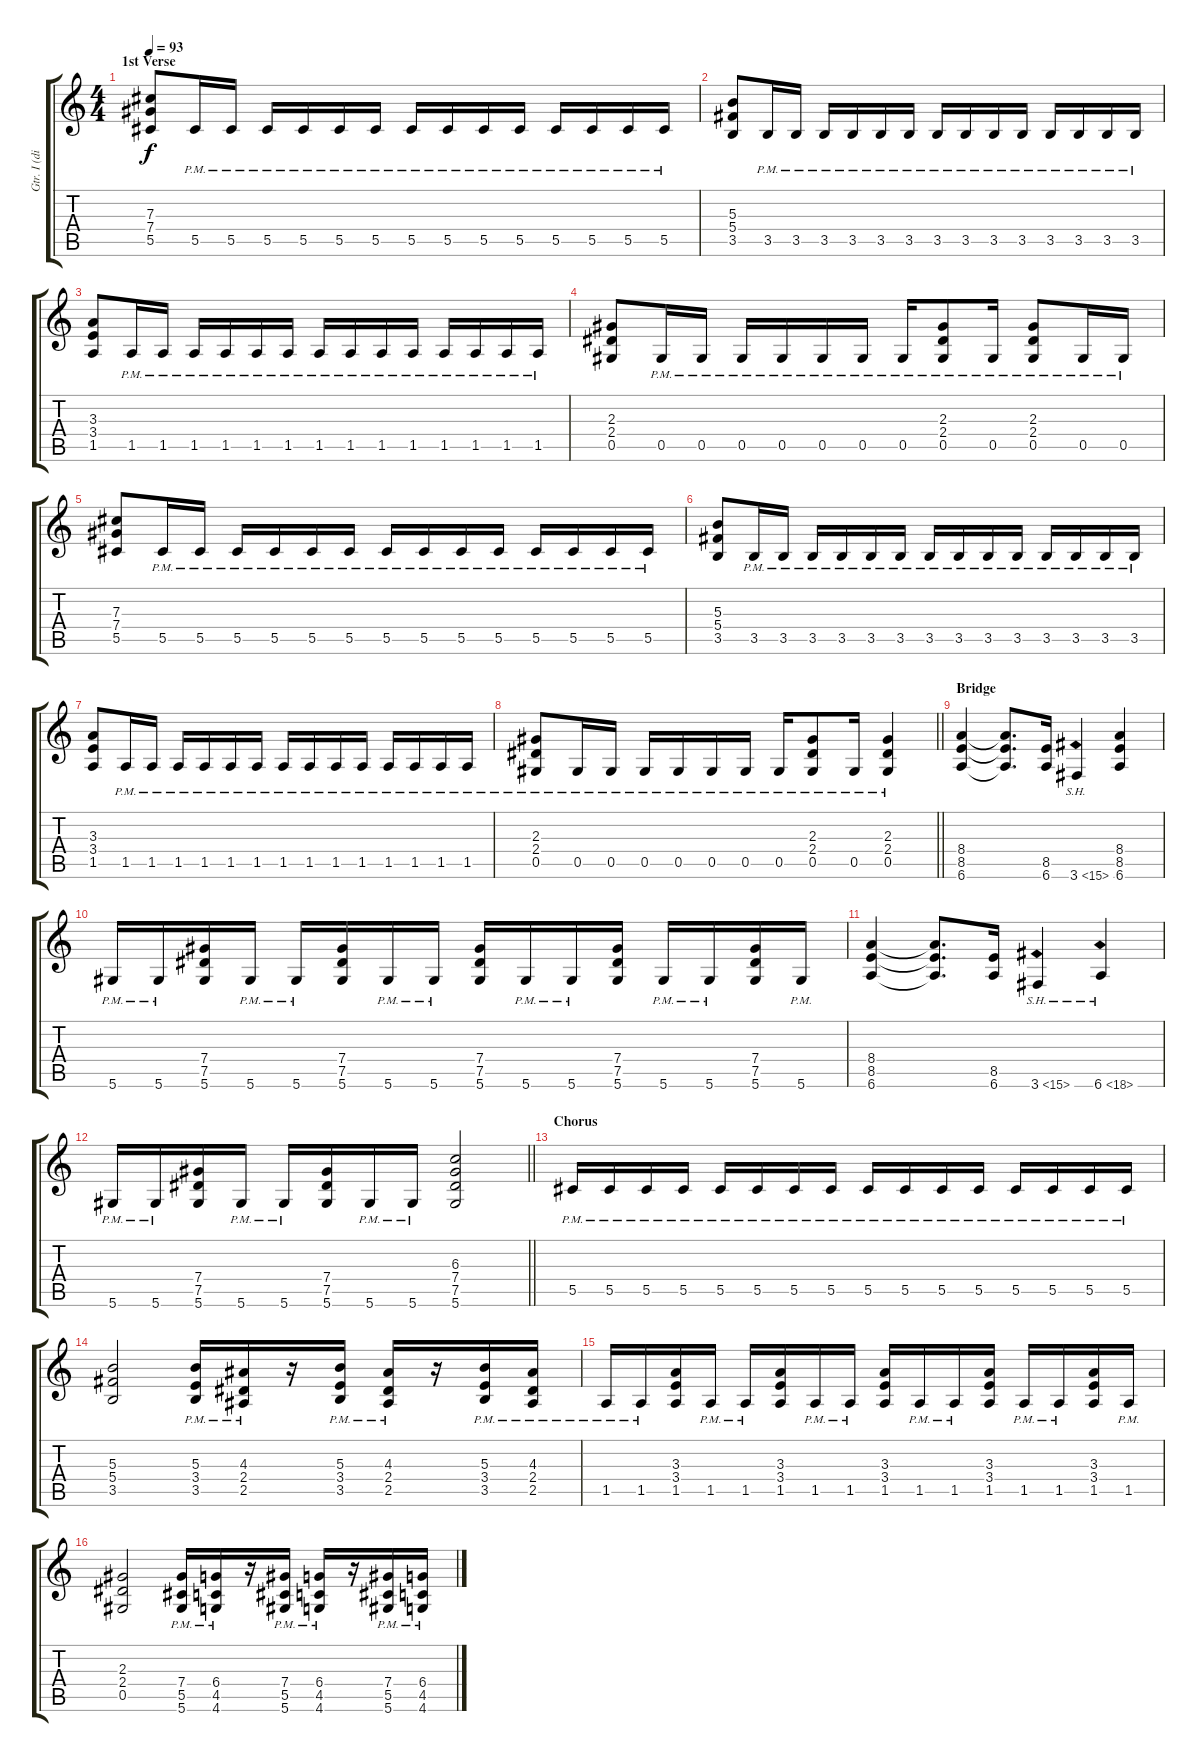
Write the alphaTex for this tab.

\track ("Gtr. I (dist)" "Gtr. I (di") {instrument distortionguitar}
\staff {score tabs}
\tuning (Eb4 Bb3 Gb3 Db3 Ab2 Eb2) {hide}
\ts (4 4)
\section ("" "1st Verse")
\tempo 93
\clef g2
\ks c
(7.3 7.4 5.5).8{dy f} 5.5{pm}.16 5.5{pm}.16 5.5{pm}.16 5.5{pm}.16 5.5{pm}.16 5.5{pm}.16 5.5{pm}.16 5.5{pm}.16 5.5{pm}.16 5.5{pm}.16 5.5{pm}.16 5.5{pm}.16 5.5{pm}.16 5.5{pm}.16 |
(5.3 5.4 3.5).8 3.5{pm}.16 3.5{pm}.16 3.5{pm}.16 3.5{pm}.16 3.5{pm}.16 3.5{pm}.16 3.5{pm}.16 3.5{pm}.16 3.5{pm}.16 3.5{pm}.16 3.5{pm}.16 3.5{pm}.16 3.5{pm}.16 3.5{pm}.16 |
(3.3 3.4 1.5).8 1.5{pm}.16 1.5{pm}.16 1.5{pm}.16 1.5{pm}.16 1.5{pm}.16 1.5{pm}.16 1.5{pm}.16 1.5{pm}.16 1.5{pm}.16 1.5{pm}.16 1.5{pm}.16 1.5{pm}.16 1.5{pm}.16 1.5{pm}.16 |
(2.3 2.4 0.5).8 0.5{pm}.16 0.5{pm}.16 0.5{pm}.16 0.5{pm}.16 0.5{pm}.16 0.5{pm}.16 0.5{pm}.16 (2.3 2.4 0.5{pm}).8 0.5{pm}.16 (2.3 2.4 0.5{pm}).8 0.5{pm}.16 0.5{pm}.16 |
(7.3 7.4 5.5).8 5.5{pm}.16 5.5{pm}.16 5.5{pm}.16 5.5{pm}.16 5.5{pm}.16 5.5{pm}.16 5.5{pm}.16 5.5{pm}.16 5.5{pm}.16 5.5{pm}.16 5.5{pm}.16 5.5{pm}.16 5.5{pm}.16 5.5{pm}.16 |
(5.3 5.4 3.5).8 3.5{pm}.16 3.5{pm}.16 3.5{pm}.16 3.5{pm}.16 3.5{pm}.16 3.5{pm}.16 3.5{pm}.16 3.5{pm}.16 3.5{pm}.16 3.5{pm}.16 3.5{pm}.16 3.5{pm}.16 3.5{pm}.16 3.5{pm}.16 |
(3.3 3.4 1.5).8 1.5{pm}.16 1.5{pm}.16 1.5{pm}.16 1.5{pm}.16 1.5{pm}.16 1.5{pm}.16 1.5{pm}.16 1.5{pm}.16 1.5{pm}.16 1.5{pm}.16 1.5{pm}.16 1.5{pm}.16 1.5{pm}.16 1.5{pm}.16 |
\barLineRight lightlight
(2.3 2.4 0.5{pm}).8 0.5{pm}.16 0.5{pm}.16 0.5{pm}.16 0.5{pm}.16 0.5{pm}.16 0.5{pm}.16 0.5{pm}.16 (2.3 2.4 0.5{pm}).8 0.5{pm}.16 (2.3 2.4 0.5{pm}).4 |
\section ("" "Bridge")
(8.4 8.5 6.6).4 (8.4{t} 8.5{t} 6.6{t}).8{d} (8.5 6.6).16 3.6{sh 12}.4 (8.4 8.5 6.6).4 |
5.6{pm}.16 5.6{pm}.16 (7.4 7.5 5.6).16 5.6{pm}.16 5.6{pm}.16 (7.4 7.5 5.6).16 5.6{pm}.16 5.6{pm}.16 (7.4 7.5 5.6).16 5.6{pm}.16 5.6{pm}.16 (7.4 7.5 5.6).16 5.6{pm}.16 5.6{pm}.16 (7.4 7.5 5.6).16 5.6{pm}.16 |
(8.4 8.5 6.6).4 (8.4{t} 8.5{t} 6.6{t}).8{d} (8.5 6.6).16 3.6{sh 12}.4 6.6{sh 12}.4 |
\barLineRight lightlight
5.6{pm}.16 5.6{pm}.16 (7.4 7.5 5.6).16 5.6{pm}.16 5.6{pm}.16 (7.4 7.5 5.6).16 5.6{pm}.16 5.6{pm}.16 (6.3 7.4 7.5 5.6).2 |
\section ("" "Chorus")
5.5{pm}.16 5.5{pm}.16 5.5{pm}.16 5.5{pm}.16 5.5{pm}.16 5.5{pm}.16 5.5{pm}.16 5.5{pm}.16 5.5{pm}.16 5.5{pm}.16 5.5{pm}.16 5.5{pm}.16 5.5{pm}.16 5.5{pm}.16 5.5{pm}.16 5.5{pm}.16 |
(5.3 5.4 3.5).2 (5.3{pm} 3.4{pm} 3.5{pm}).16 (4.3{pm} 2.4{pm} 2.5{pm}).16 r.16 (5.3{pm} 3.4{pm} 3.5{pm}).16 (4.3{pm} 2.4{pm} 2.5{pm}).16 r.16 (5.3{pm} 3.4{pm} 3.5{pm}).16 (4.3{pm} 2.4{pm} 2.5{pm}).16 |
1.5{pm}.16 1.5{pm}.16 (3.3 3.4 1.5).16 1.5{pm}.16 1.5{pm}.16 (3.3 3.4 1.5).16 1.5{pm}.16 1.5{pm}.16 (3.3 3.4 1.5).16 1.5{pm}.16 1.5{pm}.16 (3.3 3.4 1.5).16 1.5{pm}.16 1.5{pm}.16 (3.3 3.4 1.5).16 1.5{pm}.16 |
(2.3 2.4 0.5).2 (7.4{pm} 5.5{pm} 5.6{pm}).16 (6.4{pm} 4.5{pm} 4.6{pm}).16 r.16 (7.4{pm} 5.5{pm} 5.6{pm}).16 (6.4{pm} 4.5{pm} 4.6{pm}).16 r.16 (7.4{pm} 5.5{pm} 5.6{pm}).16 (6.4{pm} 4.5{pm} 4.6{pm}).16
